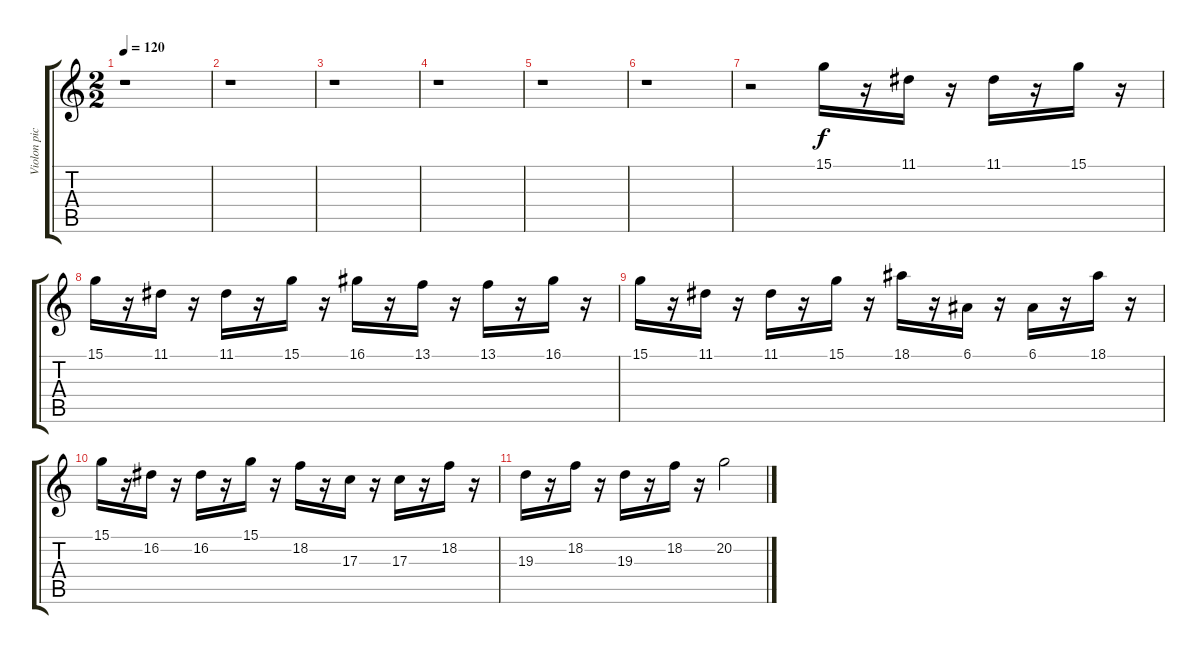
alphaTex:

\track ("Violon picking" "Violon pic") {instrument pizzicatostrings}
\staff {score tabs}
\tuning (E4 B3 G3 D3 A2 E2) {hide}
\ts (2 2)
\tempo 120
\clef g2
\ks c
r.1{dy f} |
r.1 |
r.1 |
r.1 |
r.1 |
r.1 |
r.2{instrument violin} 15.1.16 r.16 11.1.16 r.16 11.1.16 r.16 15.1.16 r.16 |
15.1.16 r.16 11.1.16 r.16 11.1.16 r.16 15.1.16 r.16 16.1.16 r.16 13.1.16 r.16 13.1.16 r.16 16.1.16 r.16 |
15.1.16 r.16 11.1.16 r.16 11.1.16 r.16 15.1.16 r.16 18.1.16 r.16 6.1.16 r.16 6.1.16 r.16 18.1.16 r.16 |
15.1.16 r.16 16.2.16 r.16 16.2.16 r.16 15.1.16 r.16 18.2.16 r.16 17.3.16 r.16 17.3.16 r.16 18.2.16 r.16 |
19.3.16 r.16 18.2.16 r.16 19.3.16 r.16 18.2.16 r.16 20.2.2
